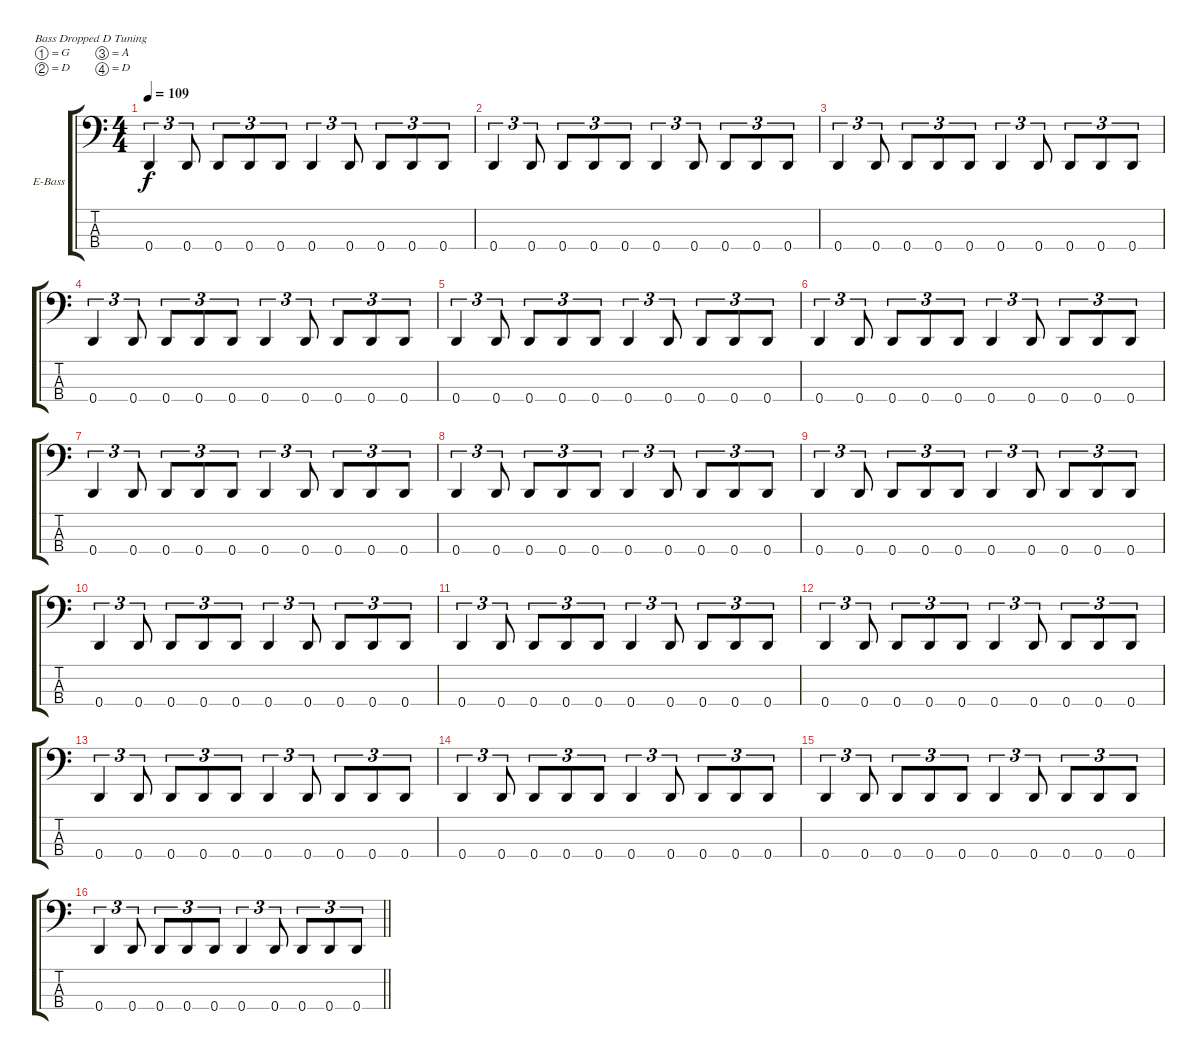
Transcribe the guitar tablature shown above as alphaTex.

\bracketExtendMode groupsimilarinstruments
\firstSystemTrackNameOrientation horizontal
\otherSystemsTrackNameOrientation horizontal
\track ("Bass" "E-Bass") {instrument electricbassfinger}
\staff {score tabs}
\tuning (G2 D2 A1 D1)
\ts (4 4)
\tempo 109
\clef f4
\ks c
0.4.4{tu (3 2) dy f} 0.4.8{tu (3 2)} 0.4.8{tu (3 2)} 0.4.8{tu (3 2)} 0.4.8{tu (3 2)} 0.4.4{tu (3 2)} 0.4.8{tu (3 2)} 0.4.8{tu (3 2)} 0.4.8{tu (3 2)} 0.4.8{tu (3 2)} |
0.4.4{tu (3 2)} 0.4.8{tu (3 2)} 0.4.8{tu (3 2)} 0.4.8{tu (3 2)} 0.4.8{tu (3 2)} 0.4.4{tu (3 2)} 0.4.8{tu (3 2)} 0.4.8{tu (3 2)} 0.4.8{tu (3 2)} 0.4.8{tu (3 2)} |
0.4.4{tu (3 2)} 0.4.8{tu (3 2)} 0.4.8{tu (3 2)} 0.4.8{tu (3 2)} 0.4.8{tu (3 2)} 0.4.4{tu (3 2)} 0.4.8{tu (3 2)} 0.4.8{tu (3 2)} 0.4.8{tu (3 2)} 0.4.8{tu (3 2)} |
0.4.4{tu (3 2)} 0.4.8{tu (3 2)} 0.4.8{tu (3 2)} 0.4.8{tu (3 2)} 0.4.8{tu (3 2)} 0.4.4{tu (3 2)} 0.4.8{tu (3 2)} 0.4.8{tu (3 2)} 0.4.8{tu (3 2)} 0.4.8{tu (3 2)} |
0.4.4{tu (3 2)} 0.4.8{tu (3 2)} 0.4.8{tu (3 2)} 0.4.8{tu (3 2)} 0.4.8{tu (3 2)} 0.4.4{tu (3 2)} 0.4.8{tu (3 2)} 0.4.8{tu (3 2)} 0.4.8{tu (3 2)} 0.4.8{tu (3 2)} |
0.4.4{tu (3 2)} 0.4.8{tu (3 2)} 0.4.8{tu (3 2)} 0.4.8{tu (3 2)} 0.4.8{tu (3 2)} 0.4.4{tu (3 2)} 0.4.8{tu (3 2)} 0.4.8{tu (3 2)} 0.4.8{tu (3 2)} 0.4.8{tu (3 2)} |
0.4.4{tu (3 2)} 0.4.8{tu (3 2)} 0.4.8{tu (3 2)} 0.4.8{tu (3 2)} 0.4.8{tu (3 2)} 0.4.4{tu (3 2)} 0.4.8{tu (3 2)} 0.4.8{tu (3 2)} 0.4.8{tu (3 2)} 0.4.8{tu (3 2)} |
0.4.4{tu (3 2)} 0.4.8{tu (3 2)} 0.4.8{tu (3 2)} 0.4.8{tu (3 2)} 0.4.8{tu (3 2)} 0.4.4{tu (3 2)} 0.4.8{tu (3 2)} 0.4.8{tu (3 2)} 0.4.8{tu (3 2)} 0.4.8{tu (3 2)} |
0.4.4{tu (3 2)} 0.4.8{tu (3 2)} 0.4.8{tu (3 2)} 0.4.8{tu (3 2)} 0.4.8{tu (3 2)} 0.4.4{tu (3 2)} 0.4.8{tu (3 2)} 0.4.8{tu (3 2)} 0.4.8{tu (3 2)} 0.4.8{tu (3 2)} |
0.4.4{tu (3 2)} 0.4.8{tu (3 2)} 0.4.8{tu (3 2)} 0.4.8{tu (3 2)} 0.4.8{tu (3 2)} 0.4.4{tu (3 2)} 0.4.8{tu (3 2)} 0.4.8{tu (3 2)} 0.4.8{tu (3 2)} 0.4.8{tu (3 2)} |
0.4.4{tu (3 2)} 0.4.8{tu (3 2)} 0.4.8{tu (3 2)} 0.4.8{tu (3 2)} 0.4.8{tu (3 2)} 0.4.4{tu (3 2)} 0.4.8{tu (3 2)} 0.4.8{tu (3 2)} 0.4.8{tu (3 2)} 0.4.8{tu (3 2)} |
0.4.4{tu (3 2)} 0.4.8{tu (3 2)} 0.4.8{tu (3 2)} 0.4.8{tu (3 2)} 0.4.8{tu (3 2)} 0.4.4{tu (3 2)} 0.4.8{tu (3 2)} 0.4.8{tu (3 2)} 0.4.8{tu (3 2)} 0.4.8{tu (3 2)} |
0.4.4{tu (3 2)} 0.4.8{tu (3 2)} 0.4.8{tu (3 2)} 0.4.8{tu (3 2)} 0.4.8{tu (3 2)} 0.4.4{tu (3 2)} 0.4.8{tu (3 2)} 0.4.8{tu (3 2)} 0.4.8{tu (3 2)} 0.4.8{tu (3 2)} |
0.4.4{tu (3 2)} 0.4.8{tu (3 2)} 0.4.8{tu (3 2)} 0.4.8{tu (3 2)} 0.4.8{tu (3 2)} 0.4.4{tu (3 2)} 0.4.8{tu (3 2)} 0.4.8{tu (3 2)} 0.4.8{tu (3 2)} 0.4.8{tu (3 2)} |
0.4.4{tu (3 2)} 0.4.8{tu (3 2)} 0.4.8{tu (3 2)} 0.4.8{tu (3 2)} 0.4.8{tu (3 2)} 0.4.4{tu (3 2)} 0.4.8{tu (3 2)} 0.4.8{tu (3 2)} 0.4.8{tu (3 2)} 0.4.8{tu (3 2)} |
\barLineRight lightlight
0.4.4{tu (3 2)} 0.4.8{tu (3 2)} 0.4.8{tu (3 2)} 0.4.8{tu (3 2)} 0.4.8{tu (3 2)} 0.4.4{tu (3 2)} 0.4.8{tu (3 2)} 0.4.8{tu (3 2)} 0.4.8{tu (3 2)} 0.4.8{tu (3 2)}
